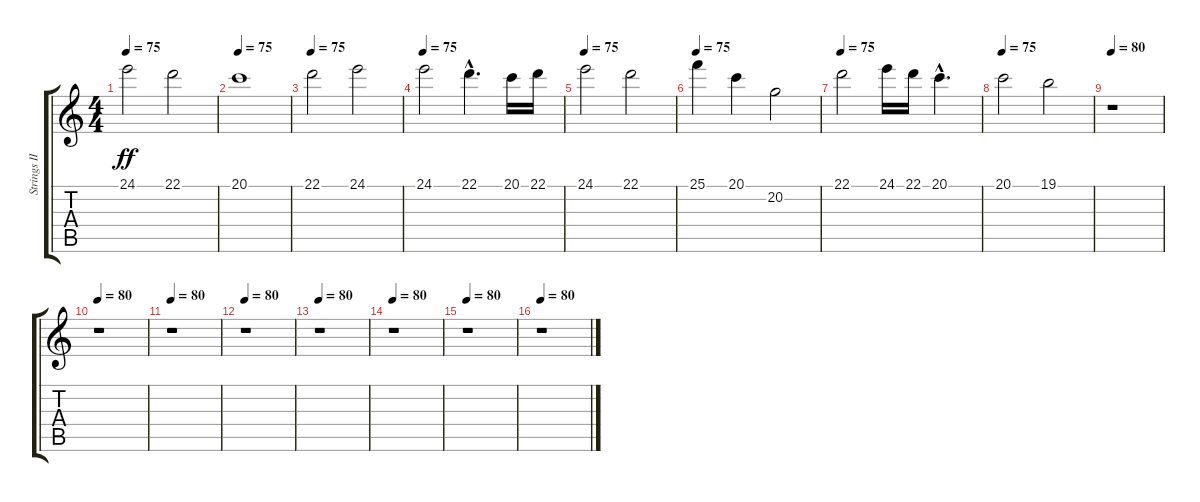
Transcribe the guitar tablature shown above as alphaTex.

\track ("Strings II" "Strings II") {instrument stringensemble1}
\staff {score tabs}
\tuning (E4 B3 G3 D3 A2 E2) {hide}
\ts (4 4)
\tempo 75
\clef g2
\ks c
24.1.2{dy ff} 22.1.2 |
\tempo 75
20.1.1 |
\tempo 75
22.1.2 24.1.2 |
\tempo 75
24.1.2 22.1{hac}.4{d} 20.1.16 22.1.16 |
\tempo 75
24.1.2 22.1.2 |
\tempo 75
25.1.4 20.1.4 20.2.2 |
\tempo 75
22.1.2 24.1.16 22.1.16 20.1{hac}.4{d} |
\tempo 75
20.1.2 19.1.2 |
\tempo 80
r.1 |
\tempo 80
r.1 |
\tempo 80
r.1 |
\tempo 80
r.1 |
\tempo 80
r.1 |
\tempo 80
r.1 |
\tempo 80
r.1 |
\tempo 80
r.1
